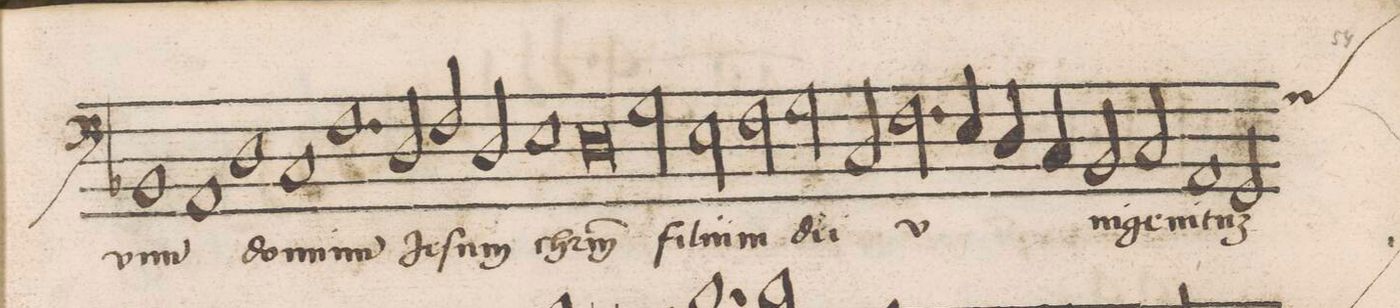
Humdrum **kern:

**kern	**text
*I"BASSVS	*
*clefF4	*
*k[b-]	*
*met(C|)	*
*M2/1	*
1BB-/	v-
=21-	=21-
1AA/	-nu(m)
1D\	do-
=22-	=22-
1C/	-mi-
1.F\	-nu(m)
=23-	=23-
2D/	Je-
2F/	-ſum
2D/	.
=24-	=24-
1E\	Chr(i-
0D\	-stu)m
=25-	=25-
2G\	fi-
2E\	-li-
=26-	=26-
2F\	-um
2G\	de-
2C/	-i
2.F\	v-
=27-	=27-
4E/	.
4D/	.
4C/	.
2BB-/	-ni-
2C/	-ge-
=28-	=28-
1AA/	-ni-
*custos:G	*
2GG/	-tu(m)
*-	*-
